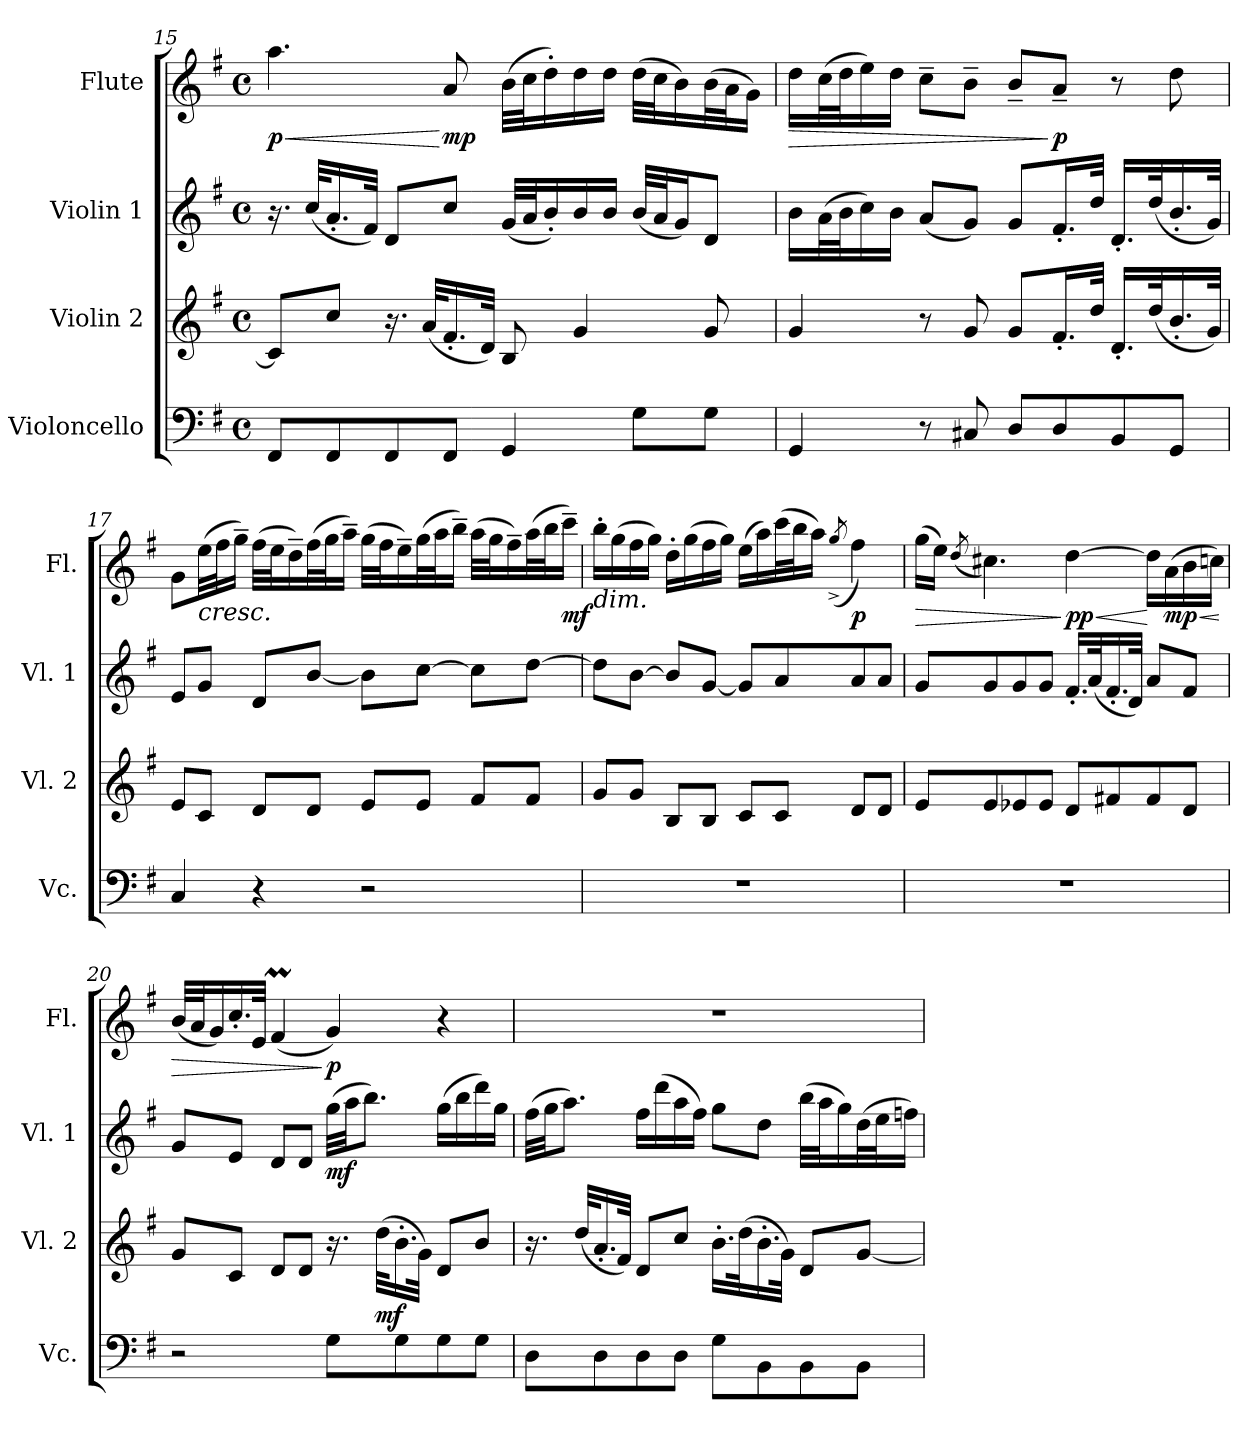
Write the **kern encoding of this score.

**kern	**kern	**dynam	**kern	**dynam	**kern	**dynam
*part4	*part3	*part3	*part2	*part2	*part1	*part1
*staff4	*staff3	*staff3	*staff2	*staff2	*staff1	*staff1
*I"Violoncello	*I"Violin 2	*	*I"Violin 1	*	*I"Flute	*
*I'Vc.	*I'Vl. 2	*	*I'Vl. 1	*	*I'Fl.	*
!!LO:LB:g=z
*clefF4	*clefG2	*	*clefG2	*	*clefG2	*
*k[f#]	*k[f#]	*	*k[f#]	*	*k[f#]	*
*M4/4	*M4/4	*	*M4/4	*	*M4/4	*
*met(c)	*met(c)	*	*met(c)	*	*met(c)	*
=15	=15	=15	=15	=15	=15	=15
!	!	!	!	!	!	!LO:HP:b
!	!	!	!	!	!	!LO:DY:n=1:b
8FF#/L	8c/L]	.	16.r	.	4.aa\	< p
.	.	.	(<32cc/KLL	.	.	.
8FF#/	8cc/J	.	16.a'/	.	.	.
.	.	.	32f#/JJk)	.	.	.
8FF#/	16.r	.	8d/L	.	.	.
.	(<32a/KLL	.	.	.	.	.
!	!	!	!	!	!	!LO:DY:n=2:b
8FF#/J	16.f#'/	.	8cc/J	.	8a/	[ mp
.	32d/JJk)	.	.	.	.	.
4GG/	8B/	.	(<32g/LLL	.	(>32b\LLL	.
.	.	.	32a/J	.	32cc\J	.
.	.	.	16b'/)	.	16dd'\)	.
.	4g/	.	16b/	.	16dd\	.
.	.	.	16b/JJ	.	16dd\JJ	.
8G\L	.	.	(<32b/LLL	.	(>32dd\LLL	.
.	.	.	32a/J	.	32cc\J	.
.	.	.	16g/J)	.	16b\)	.
8G\J	8g/	.	8d/J	.	(>32b\L	.
.	.	.	.	.	32a\J	.
.	.	.	.	.	16g\JJ)	.
=16	=16	=16	=16	=16	=16	=16
!	!	!	!	!	!	!LO:HP:b
4GG/	4g/	.	16b\LL	.	16dd\LL	>
.	.	.	(>32a\L	.	(>32cc\L	.
.	.	.	32b\J	.	32dd\J	.
.	.	.	16cc\)	.	16ee\)	.
.	.	.	16b\JJ	.	16dd\JJ	.
8r	8r	.	(<8a/L	.	8cc~\L	.
8C#X/	8g/	.	8g/J)	.	8b~\J	.
8D/L	8g/L	.	8g/L	.	8b~/L	.
!	!	!	!	!	!	!LO:DY:n=1:b
8D/	16.f#'/L	.	16.f#'/L	.	8a~/J	] p
.	32dd/JJk	.	32dd/JJk	.	.	.
8BB/	16.d'/LL	.	16.d'/LL	.	8r	.
.	(<32dd/K	.	(<32dd/K	.	.	.
8GG/J	16.b'/	.	16.b'/	.	8dd\	.
.	32g/JJk)	.	32g/JJk)	.	.	.
!!LO:LB:g=z
=17	=17	=17	=17	=17	=17	=17
4C/	8e/L	.	8e/L	.	8g\L	.
!	!	!	!	!	!LO:TX:b:i:t=cresc.	!
.	8c/J	.	8g/J	.	(>32ee\LL	.
.	.	.	.	.	32ff#\J	.
.	.	.	.	.	16gg~\JJ)	.
4r	8d/L	.	8d/L	.	(>32ff#\LLL	.
.	.	.	.	.	32ee\J	.
.	.	.	.	.	16dd~\)	.
.	8d/J	.	[8b/J	.	(>32ff#\L	.
.	.	.	.	.	32gg\J	.
.	.	.	.	.	16aa~\JJ)	.
2r	8e/L	.	8b\L]	.	(>32gg\LLL	.
.	.	.	.	.	32ff#\J	.
.	.	.	.	.	16ee~\)	.
.	8e/J	.	[8cc\J	.	(>32gg\L	.
.	.	.	.	.	32aa\J	.
.	.	.	.	.	16bb~\JJ)	.
.	8f#/L	.	8cc\L]	.	(>32aa\LLL	.
.	.	.	.	.	32gg\J	.
.	.	.	.	.	16ff#~\)	.
.	8f#/J	.	[8dd\J	.	(>32aa\L	.
.	.	.	.	.	32bb\J	.
!	!	!	!	!	!	!LO:DY:b
.	.	.	.	.	16ccc~\JJ)	mf
=18	=18	=18	=18	=18	=18	=18
!	!	!	!	!	!LO:TX:b:i:t=dim.	!
1r	8g/L	.	8dd\L]	.	16bb'\LL	.
.	.	.	.	.	(>16gg\	.
.	8g/J	.	[8b\J	.	16ff#\	.
.	.	.	.	.	16gg\JJ)	.
.	8B/L	.	8b/L]	.	16dd'\LL	.
.	.	.	.	.	(>16gg\	.
.	8B/J	.	[8g/J	.	16ff#\	.
.	.	.	.	.	16gg\JJ)	.
.	8c/L	.	8g/L]	.	(>16ee\LL	.
.	.	.	.	.	16aa\)	.
.	8c/J	.	8a/	.	(>32ccc\L	.
.	.	.	.	.	32bb\J	.
.	.	.	.	.	16aa\JJ)	.
.	.	.	.	.	(<8qgg^/	.
!	!	!	!	!	!	!LO:DY:b
.	8d/L	.	8a/	.	4ff#\)	p
.	8d/J	.	8a/J	.	.	.
!!LO:LB:g=z
=19	=19	=19	=19	=19	=19	=19
!	!	!	!	!	!	!LO:HP:b
1r	8e/L	.	8g/L	.	(>16gg\LL	>
.	.	.	.	.	16ee\JJ)	.
.	.	.	.	.	(<8qdd/	.
.	8e/	.	8g/	.	4.cc#X\)	.
.	8e-X/	.	8g/	.	.	.
.	8e-/J	.	8g/J	.	.	.
!	!	!	!	!	!	!LO:HP:n=1:b
!	!	!	!	!	!	!LO:DY:n=1:b
.	8d/L	.	16.f#'/LL	.	[4dd\	] < pp
.	.	.	(<32a/K	.	.	.
.	8f#X/	.	16.f#'/	.	.	.
.	.	.	32d/JJk)	.	.	.
.	8f#/	.	8a/L	.	16dd\LL]	[
!	!	!	!	!	!	!LO:HP:b
!	!	!	!	!	!	!LO:DY:n=2:b
.	.	.	.	.	(>16a\	< mp
.	8d/J	.	8f#/J	.	16b\	.
.	.	.	.	.	16ccn\JJ)	.
.	.	.	.	.	.	[
=20	=20	=20	=20	=20	=20	=20
!	!	!	!	!	!	!LO:HP:b
2r	8g/L	.	8g/L	.	(<32b/LLL	>
.	.	.	.	.	32a/J	.
.	.	.	.	.	16g/)	.
.	8c/J	.	8e/J	.	16.cc'/	.
.	.	.	.	.	32e/JJk	.
.	8d/L	.	8d/L	.	(<4f#m/	.
.	8d/J	.	8d/J	.	.	.
!	!	!	!	!LO:DY:b	!	!LO:DY:n=1:b
8G\L	16.r	.	(>32gg\LLL	mf	4g/)	] p
.	.	.	32aa\JJ	.	.	.
.	.	.	8.bb\J)	.	.	.
!	!	!LO:DY:b	!	!	!	!
.	(>32dd\KLL	mf	.	.	.	.
8G\	16.b'\	.	.	.	.	.
.	32g\JJk)	.	.	.	.	.
8G\	8d/L	.	(>16gg\LL	.	4r	.
.	.	.	16bb\	.	.	.
8G\J	8b/J	.	16ddd\)	.	.	.
.	.	.	16gg\JJ	.	.	.
!!LO:PB:g=z
=21	=21	=21	=21	=21	=21	=21
8D\L	16.r	.	(>32ff#\LLL	.	1r	.
.	.	.	32gg\JJ	.	.	.
.	.	.	8.aa\J)	.	.	.
.	(<32dd/KLL	.	.	.	.	.
8D\	16.a'/	.	.	.	.	.
.	32f#/JJk)	.	.	.	.	.
8D\	8d/L	.	16ff#\LL	.	.	.
.	.	.	(>16ddd\	.	.	.
8D\J	8cc/J	.	16aa\	.	.	.
.	.	.	16ff#\JJ)	.	.	.
8G\L	16.b'\LL	.	8gg\L	.	.	.
.	(>32dd\K	.	.	.	.	.
8BB\	16.b'\	.	8dd\J	.	.	.
.	32g\JJk)	.	.	.	.	.
8BB\	8d/L	.	(>32bb\LLL	.	.	.
.	.	.	32aa\J	.	.	.
.	.	.	16gg\)	.	.	.
8BB\J	[8g/J	.	(>32dd\L	.	.	.
.	.	.	32ee\J	.	.	.
.	.	.	16ffn\JJ)	.	.	.
=	=	=	=	=	=	=
*-	*-	*-	*-	*-	*-	*-
